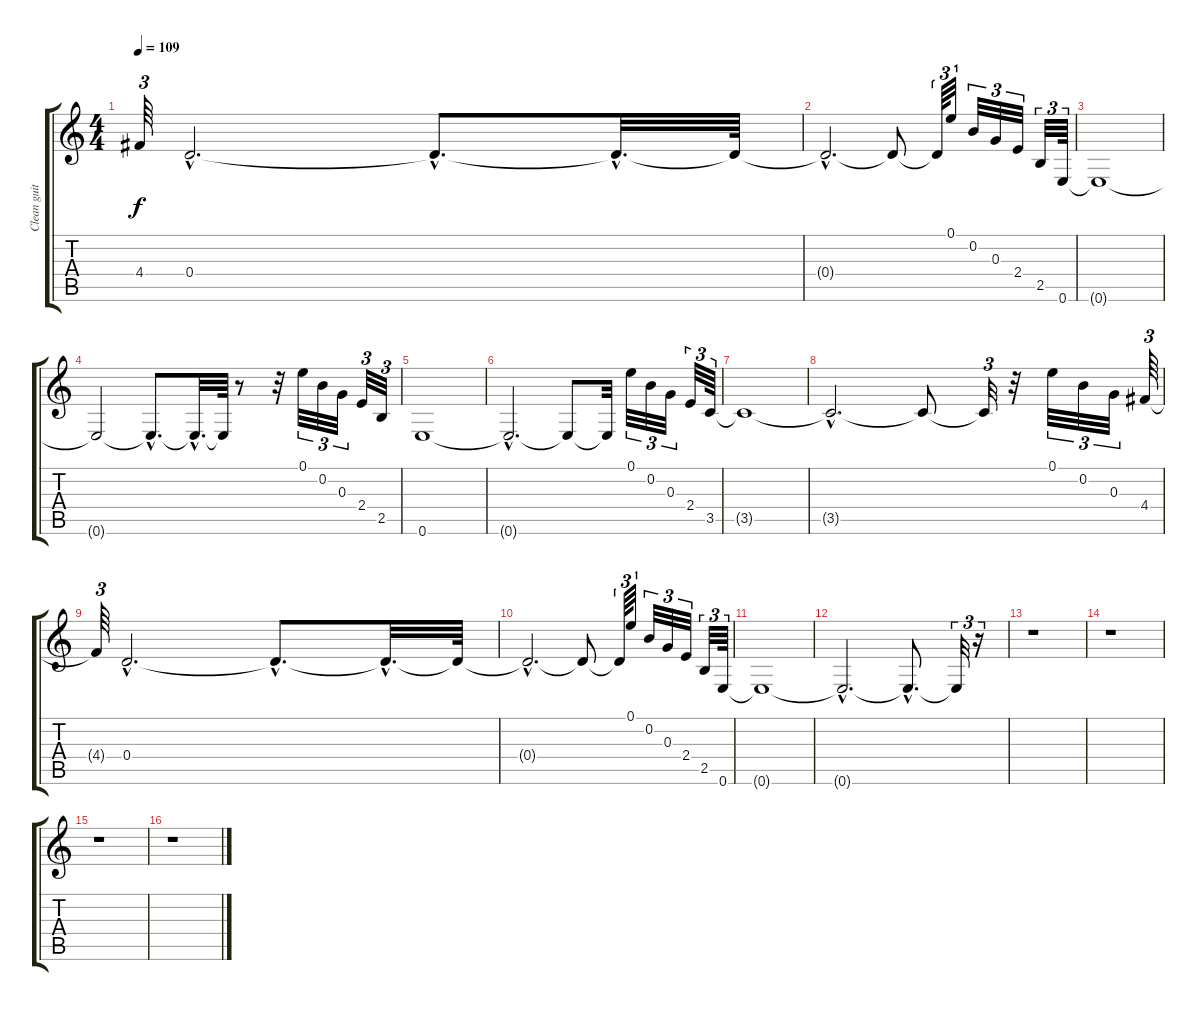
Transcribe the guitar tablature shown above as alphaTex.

\track ("Clean guitar 2" "Clean guit") {instrument electricguitarclean}
\staff {score tabs}
\tuning (E4 B3 G3 D3 A2 E2) {hide}
\ts (4 4)
\tempo 109
\clef g2
\ks c
4.4{t}.64{tu (3 2) dy f} 0.4{hac}.2{d} 0.4{hac t}.8{d} 0.4{hac t}.32{d} 0.4{t}.64 |
0.4{hac t}.2{d} 0.4{t}.8 0.4{t}.64{tu (3 2)} 0.1.32{tu (3 2)} 0.2.32{tu (3 2)} 0.3.32{tu (3 2)} 2.4.32{tu (3 2)} 2.5.32{tu (3 2)} 0.6.64{tu (3 2)} |
0.6{t}.1 |
0.6{t}.2 0.6{hac t}.8{d} 0.6{hac t}.32{d} 0.6{t}.64 r.8 r.32 0.1.32{tu (3 2)} 0.2.32{tu (3 2)} 0.3.32{tu (3 2)} 2.4.32{tu (3 2)} 2.5.32{tu (3 2)} |
0.6.1 |
0.6{hac t}.2{d} 0.6{t}.8 0.6{t}.32 0.1.32{tu (3 2)} 0.2.32{tu (3 2)} 0.3.32{tu (3 2)} 2.4.32{tu (3 2)} 3.5.64{tu (3 2)} |
3.5{t}.1 |
3.5{hac t}.2{d} 3.5{t}.8 3.5{t}.32{tu (3 2)} r.32 0.1.32{tu (3 2)} 0.2.32{tu (3 2)} 0.3.32{tu (3 2)} 4.4.64{tu (3 2)} |
4.4{t}.64{tu (3 2)} 0.4{hac}.2{d} 0.4{hac t}.8{d} 0.4{hac t}.32{d} 0.4{t}.64 |
0.4{hac t}.2{d} 0.4{t}.8 0.4{t}.64{tu (3 2)} 0.1.32{tu (3 2)} 0.2.32{tu (3 2)} 0.3.32{tu (3 2)} 2.4.32{tu (3 2)} 2.5.32{tu (3 2)} 0.6.64{tu (3 2)} |
0.6{t}.1 |
0.6{hac t}.2{d} 0.6{hac t}.8{d} 0.6{t}.32{tu (3 2)} r.16{tu (3 2)} |
r.1 |
r.1 |
r.1 |
r.1
